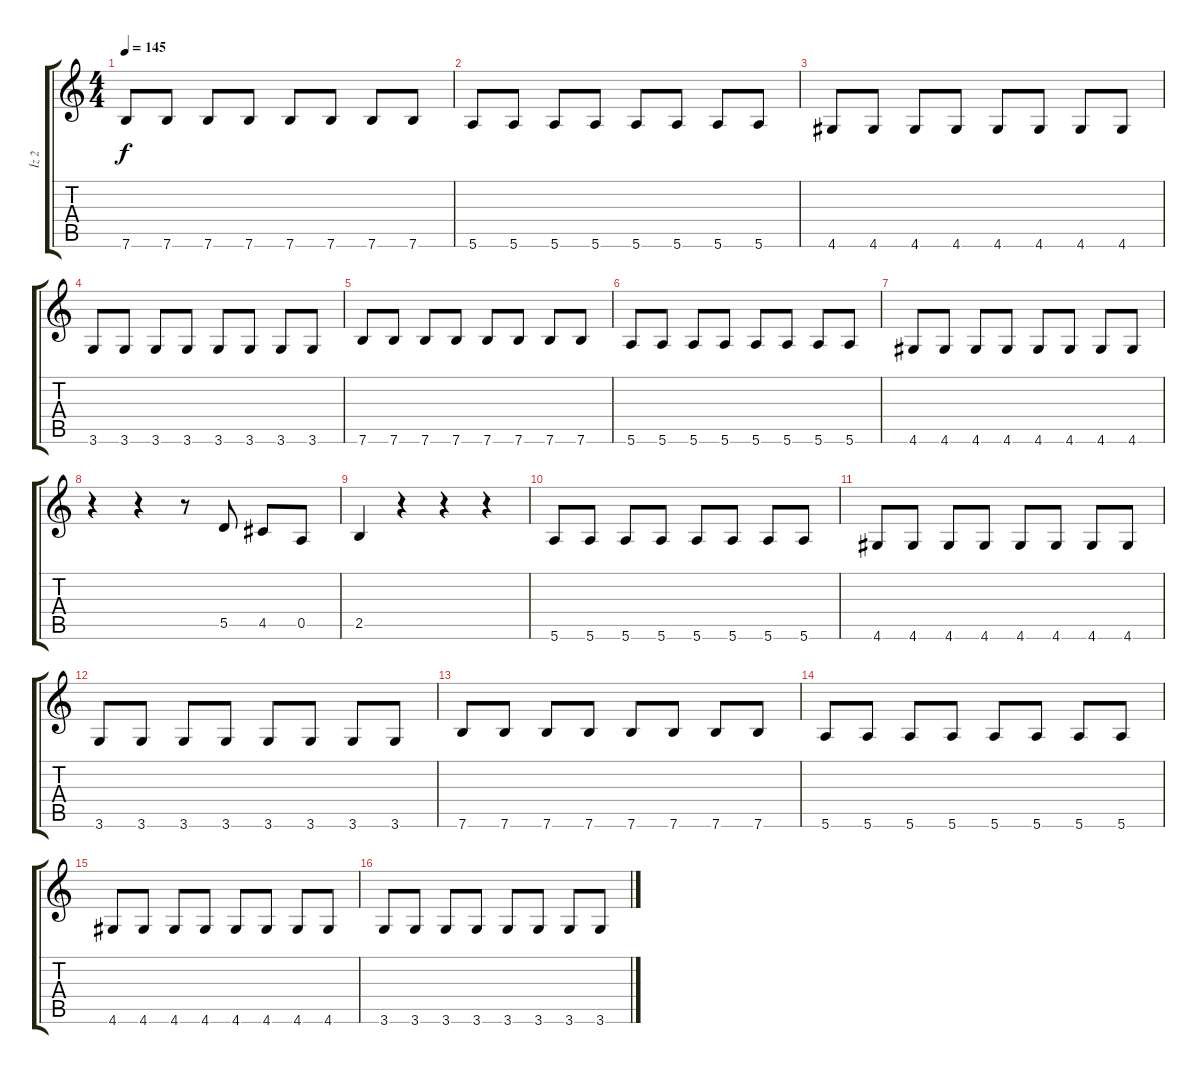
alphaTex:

\track ("İz 2" "İz 2") {instrument overdrivenguitar}
\staff {score tabs}
\tuning (E4 B3 G3 D3 A2 E2) {hide}
\ts (4 4)
\tempo 145
\clef g2
\ks c
7.6.8{dy f} 7.6.8 7.6.8 7.6.8 7.6.8 7.6.8 7.6.8 7.6.8 |
5.6.8 5.6.8 5.6.8 5.6.8 5.6.8 5.6.8 5.6.8 5.6.8 |
4.6.8 4.6.8 4.6.8 4.6.8 4.6.8 4.6.8 4.6.8 4.6.8 |
3.6.8 3.6.8 3.6.8 3.6.8 3.6.8 3.6.8 3.6.8 3.6.8 |
7.6.8 7.6.8 7.6.8 7.6.8 7.6.8 7.6.8 7.6.8 7.6.8 |
5.6.8 5.6.8 5.6.8 5.6.8 5.6.8 5.6.8 5.6.8 5.6.8 |
4.6.8 4.6.8 4.6.8 4.6.8 4.6.8 4.6.8 4.6.8 4.6.8 |
r.4 r.4 r.8 5.5.8 4.5.8 0.5.8 |
2.5.4 r.4 r.4 r.4 |
5.6.8 5.6.8 5.6.8 5.6.8 5.6.8 5.6.8 5.6.8 5.6.8 |
4.6.8 4.6.8 4.6.8 4.6.8 4.6.8 4.6.8 4.6.8 4.6.8 |
3.6.8 3.6.8 3.6.8 3.6.8 3.6.8 3.6.8 3.6.8 3.6.8 |
7.6.8 7.6.8 7.6.8 7.6.8 7.6.8 7.6.8 7.6.8 7.6.8 |
5.6.8 5.6.8 5.6.8 5.6.8 5.6.8 5.6.8 5.6.8 5.6.8 |
4.6.8 4.6.8 4.6.8 4.6.8 4.6.8 4.6.8 4.6.8 4.6.8 |
3.6.8 3.6.8 3.6.8 3.6.8 3.6.8 3.6.8 3.6.8 3.6.8
